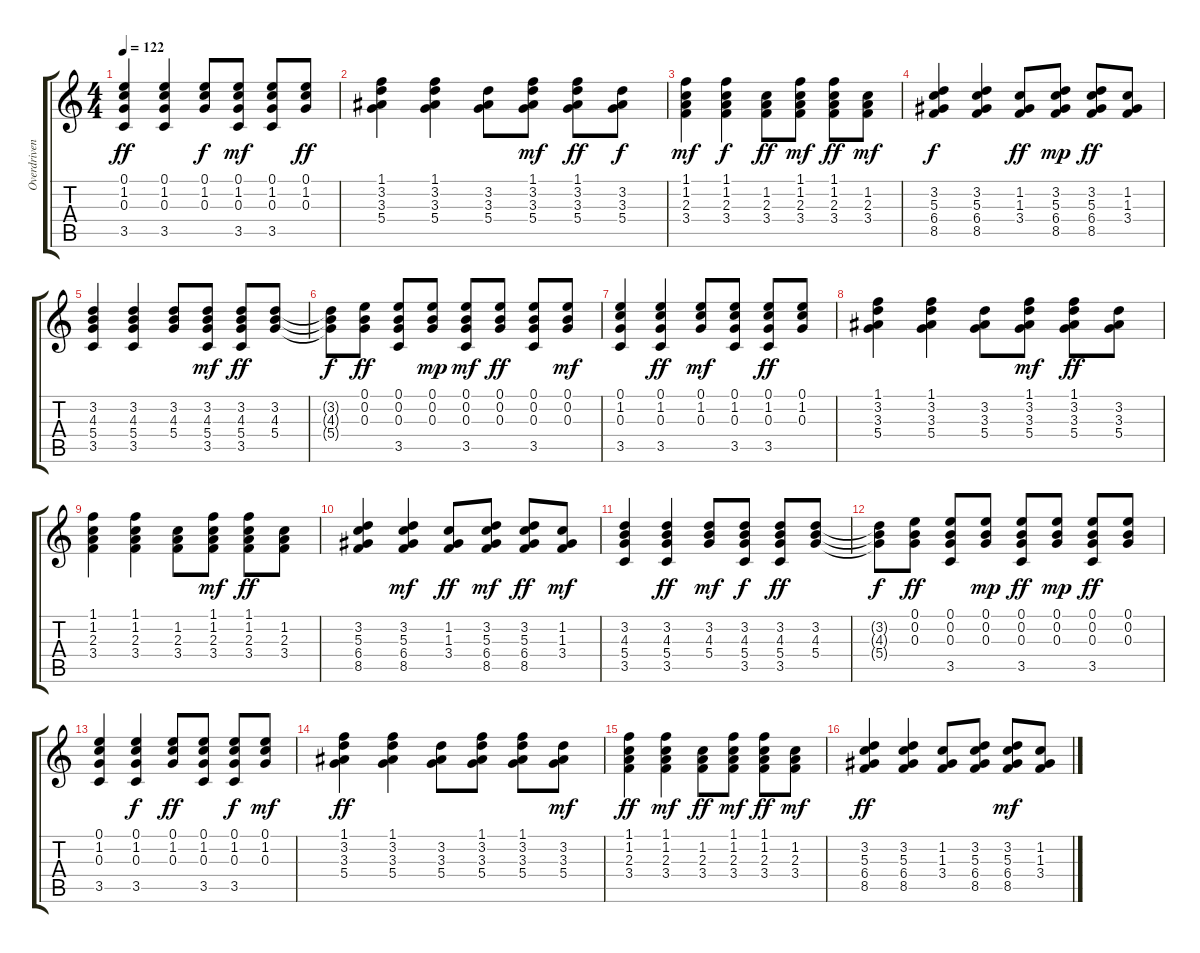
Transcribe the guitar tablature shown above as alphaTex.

\track ("Overdriven Guitar" "Overdriven") {instrument overdrivenguitar}
\staff {score tabs}
\tuning (E4 B3 G3 D3 A2 E2) {hide}
\ts (4 4)
\tempo 122
\clef g2
\ks c
(0.1 1.2 0.3 3.5).4{dy ff} (0.1 1.2 0.3 3.5).4 (0.1 1.2 0.3).8{dy f} (0.1 1.2 0.3 3.5).8{dy mf} (0.1 1.2 0.3 3.5).8 (0.1 1.2 0.3).8{dy ff} |
(1.1 3.2 3.3 5.4).4 (1.1 3.2 3.3 5.4).4 (3.2 3.3 5.4).8 (1.1 3.2 3.3 5.4).8{dy mf} (1.1 3.2 3.3 5.4).8{dy ff} (3.2 3.3 5.4).8{dy f} |
(1.1 1.2 2.3 3.4).4{dy mf} (1.1 1.2 2.3 3.4).4{dy f} (1.2 2.3 3.4).8{dy ff} (1.1 1.2 2.3 3.4).8{dy mf} (1.1 1.2 2.3 3.4).8{dy ff} (1.2 2.3 3.4).8{dy mf} |
(3.2 5.3 6.4 8.5).4{dy f} (3.2 5.3 6.4 8.5).4 (1.2 1.3 3.4).8{dy ff} (3.2 5.3 6.4 8.5).8{dy mp} (3.2 5.3 6.4 8.5).8{dy ff} (1.2 1.3 3.4).8 |
(3.2 4.3 5.4 3.5).4 (3.2 4.3 5.4 3.5).4 (3.2 4.3 5.4).8 (3.2 4.3 5.4 3.5).8{dy mf} (3.2 4.3 5.4 3.5).8{dy ff} (3.2 4.3 5.4).8 |
(3.2{t} 4.3{t} 5.4{t}).8{dy f} (0.1 0.2 0.3).8{dy ff} (0.1 0.2 0.3 3.5).8 (0.1 0.2 0.3).8{dy mp} (0.1 0.2 0.3 3.5).8{dy mf} (0.1 0.2 0.3).8{dy ff} (0.1 0.2 0.3 3.5).8 (0.1 0.2 0.3).8{dy mf} |
(0.1 1.2 0.3 3.5).4 (0.1 1.2 0.3 3.5).4{dy ff} (0.1 1.2 0.3).8{dy mf} (0.1 1.2 0.3 3.5).8 (0.1 1.2 0.3 3.5).8{dy ff} (0.1 1.2 0.3).8 |
(1.1 3.2 3.3 5.4).4 (1.1 3.2 3.3 5.4).4 (3.2 3.3 5.4).8 (1.1 3.2 3.3 5.4).8{dy mf} (1.1 3.2 3.3 5.4).8{dy ff} (3.2 3.3 5.4).8 |
(1.1 1.2 2.3 3.4).4 (1.1 1.2 2.3 3.4).4 (1.2 2.3 3.4).8 (1.1 1.2 2.3 3.4).8{dy mf} (1.1 1.2 2.3 3.4).8{dy ff} (1.2 2.3 3.4).8 |
(3.2 5.3 6.4 8.5).4 (3.2 5.3 6.4 8.5).4{dy mf} (1.2 1.3 3.4).8{dy ff} (3.2 5.3 6.4 8.5).8{dy mf} (3.2 5.3 6.4 8.5).8{dy ff} (1.2 1.3 3.4).8{dy mf} |
(3.2 4.3 5.4 3.5).4 (3.2 4.3 5.4 3.5).4{dy ff} (3.2 4.3 5.4).8{dy mf} (3.2 4.3 5.4 3.5).8{dy f} (3.2 4.3 5.4 3.5).8{dy ff} (3.2 4.3 5.4).8 |
(3.2{t} 4.3{t} 5.4{t}).8{dy f} (0.1 0.2 0.3).8{dy ff} (0.1 0.2 0.3 3.5).8 (0.1 0.2 0.3).8{dy mp} (0.1 0.2 0.3 3.5).8{dy ff} (0.1 0.2 0.3).8{dy mp} (0.1 0.2 0.3 3.5).8{dy ff} (0.1 0.2 0.3).8 |
(0.1 1.2 0.3 3.5).4 (0.1 1.2 0.3 3.5).4{dy f} (0.1 1.2 0.3).8{dy ff} (0.1 1.2 0.3 3.5).8 (0.1 1.2 0.3 3.5).8{dy f} (0.1 1.2 0.3).8{dy mf} |
(1.1 3.2 3.3 5.4).4{dy ff} (1.1 3.2 3.3 5.4).4 (3.2 3.3 5.4).8 (1.1 3.2 3.3 5.4).8 (1.1 3.2 3.3 5.4).8 (3.2 3.3 5.4).8{dy mf} |
(1.1 1.2 2.3 3.4).4{dy ff} (1.1 1.2 2.3 3.4).4{dy mf} (1.2 2.3 3.4).8{dy ff} (1.1 1.2 2.3 3.4).8{dy mf} (1.1 1.2 2.3 3.4).8{dy ff} (1.2 2.3 3.4).8{dy mf} |
(3.2 5.3 6.4 8.5).4{dy ff} (3.2 5.3 6.4 8.5).4 (1.2 1.3 3.4).8 (3.2 5.3 6.4 8.5).8 (3.2 5.3 6.4 8.5).8{dy mf} (1.2 1.3 3.4).8
